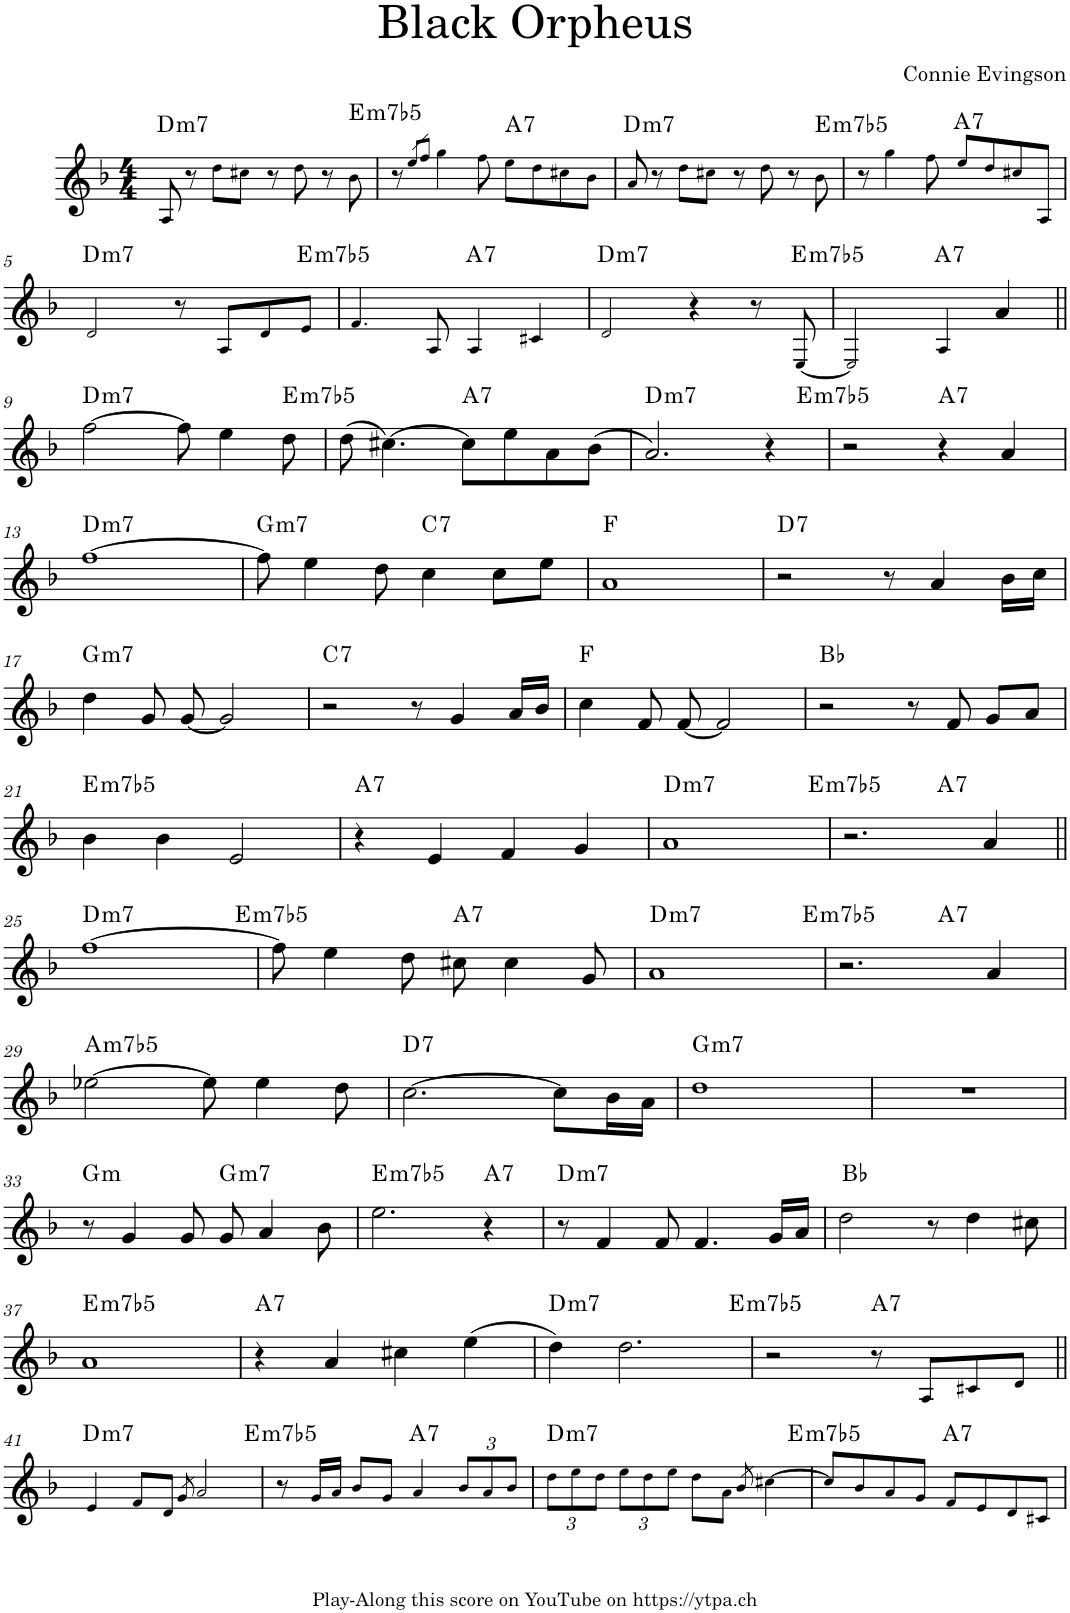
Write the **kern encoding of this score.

**kern	**harte
*part1	*part1
*staff1	*
*I"Piano	*
*I'Pno.	*
*clefG2	*
*k[b-]	*
*M4/4	*
=1	=1
!	!LO:H:kt=m7
8A!/	D:min7
8r	.
8dd!\L	.
8cc#X!\J	.
8r	.
8dd!\	.
8r	.
!	!LO:H:kt=m7b5
8b-!\	E:hdim7
=2	=2
8r	.
8qee/L	.
8qff/J	.
4gg!\	.
8ff!\	.
!	!LO:H:kt=7
8ee!\L	A:7
8dd!\	.
8cc#X!\	.
8b-!\J	.
=3	=3
!	!LO:H:kt=m7
8a!/	D:min7
8r	.
8dd!\L	.
8cc#X!\J	.
8r	.
8dd!\	.
8r	.
!	!LO:H:kt=m7b5
8b-!\	E:hdim7
=4	=4
8r	.
4gg!\	.
8ff!\	.
!	!LO:H:kt=7
8ee!/L	A:7
8dd!/	.
8cc#X!/	.
8A!/J	.
!!LO:LB:g=z
=5	=5
!	!LO:H:kt=m7
2d!/	D:min7
8r	.
8A!/L	.
8d!/	.
!	!LO:H:kt=m7b5
8e!/J	E:hdim7
=6	=6
4.f!/	.
8A!/	.
!	!LO:H:kt=7
4A!/	A:7
4c#X!/	.
=7	=7
!	!LO:H:kt=m7
2d!/	D:min7
4r	.
8r	.
!	!LO:H:kt=m7b5
[8E!/	E:hdim7
=8	=8
2E!/]	.
!	!LO:H:kt=7
4A!/	A:7
4a/	.
!!LO:LB:g=z
=9||	=9||
!	!LO:H:kt=m7
[2ff\	D:min7
8ff\]	.
4ee\	.
!	!LO:H:kt=m7b5
8dd\	E:hdim7
=10	=10
(8dd\	.
[4.cc#X\)	.
!	!LO:H:kt=7
8cc#\L]	A:7
8ee\	.
8a\	.
(8b-\J	.
=11	=11
!	!LO:H:kt=m7
*^	*
2.a/)	2..ryy	D:min7
4r	.	.
!	!	!LO:H:kt=m7b5
.	8ryy	E:hdim7
*v	*v	*
=12	=12
2r	.
!	!LO:H:kt=7
4r	A:7
4a/	.
!!LO:LB:g=z
=13	=13
!	!LO:H:kt=m7
[1ff	D:min7
=14	=14
!	!LO:H:kt=m7
8ff\]	G:min7
4ee\	.
8dd\	.
!	!LO:H:kt=7
4cc\	C:7
8cc\L	.
8ee\J	.
=15	=15
1a	F:maj
=16	=16
!	!LO:H:kt=7
2r	D:7
8r	.
4a/	.
16b-\LL	.
16cc\JJ	.
!!LO:LB:g=z
=17	=17
!	!LO:H:kt=m7
4dd\	G:min7
8g/	.
[8g/	.
2g/]	.
=18	=18
!	!LO:H:kt=7
2r	C:7
8r	.
4g/	.
16a/LL	.
16b-/JJ	.
=19	=19
4cc\	F:maj
8f/	.
[8f/	.
2f/]	.
=20	=20
2r	Bb:maj
8r	.
8f/	.
8g/L	.
8a/J	.
!!LO:LB:g=z
=21	=21
!	!LO:H:kt=m7b5
4b-\	E:hdim7
4b-\	.
2e/	.
=22	=22
!	!LO:H:kt=7
4r	A:7
4e/	.
4f/	.
4g/	.
=23	=23
!	!LO:H:kt=m7
*^	*
1a	2..ryy	D:min7
!	!	!LO:H:kt=m7b5
.	8ryy	E:hdim7
=24	=24	=24
2.r	2ryy	.
!	!	!LO:H:kt=7
.	2ryy	A:7
4a/	.	.
!!LO:LB:g=z	!!
=25||	=25||	=25||
!	!	!LO:H:kt=m7
[1ff	2..ryy	D:min7
!	!	!LO:H:kt=m7b5
.	8ryy	E:hdim7
*v	*v	*
=26	=26
8ff\]	.
4ee\	.
8dd\	.
!	!LO:H:kt=7
8cc#X\	A:7
4cc#\	.
8g/	.
=27	=27
!	!LO:H:kt=m7
*^	*
1a	2..ryy	D:min7
!	!	!LO:H:kt=m7b5
.	8ryy	E:hdim7
=28	=28	=28
2.r	2ryy	.
!	!	!LO:H:kt=7
.	2ryy	A:7
4a/	.	.
!!LO:LB:g=z	!!
=29	=29	=29
!	!	!LO:H:kt=m7b5
*v	*v	*
[2ee-X\	A:hdim7
8ee-\]	.
4ee-\	.
8dd\	.
=30	=30
!	!LO:H:kt=7
[2.cc\	D:7
8cc\L]	.
16b-\L	.
16a\JJ	.
=31	=31
!	!LO:H:kt=m7
1dd	G:min7
=32	=32
1r	.
!!LO:LB:g=z
=33	=33
!	!LO:H:kt=m
8r	G:min
4g/	.
8g/	.
!	!LO:H:kt=m7
8g/	G:min7
4a/	.
8b-\	.
=34	=34
!	!LO:H:kt=m7b5
2.ee\	E:hdim7
!	!LO:H:kt=7
4r	A:7
=35	=35
!	!LO:H:kt=m7
8r	D:min7
4f/	.
8f/	.
4.f/	.
16g/LL	.
16a/JJ	.
=36	=36
2dd\	Bb:maj
8r	.
4dd\	.
8cc#X\	.
!!LO:LB:g=z
=37	=37
!	!LO:H:kt=m7b5
1a	E:hdim7
=38	=38
!	!LO:H:kt=7
4r	A:7
4a/	.
4cc#X\	.
(4ee\	.
=39	=39
!	!LO:H:kt=m7
*^	*
4dd\)	2..ryy	D:min7
2.dd\	.	.
!	!	!LO:H:kt=m7b5
.	8ryy	E:hdim7
*v	*v	*
=40	=40
2r	.
!	!LO:H:kt=7
8r	A:7
8A!/L	.
8c#X!/	.
8d!/J	.
!!LO:LB:g=z
=41||	=41||
!	!LO:H:kt=m7
*^	*
4e!/	2..ryy	D:min7
8f!/L	.	.
8d!/J	.	.
8qg/	.	.
2a!/	.	.
!	!	!LO:H:kt=m7b5
.	8ryy	E:hdim7
*v	*v	*
=42	=42
8r	.
16g!/LL	.
16a!/JJ	.
8b-!/L	.
8g!/J	.
!	!LO:H:kt=7
4a!/	A:7
*Xbrackettup	*
12b-!/L	.
12a!/	.
12b-!/J	.
=43	=43
!	!LO:H:kt=m7
*^	*
12dd!\L	2..ryy	D:min7
12ee!\	.	.
12dd!\J	.	.
12ee!\L	.	.
12dd!\	.	.
12ee!\J	.	.
8dd!\L	.	.
8a!\J	.	.
8qb-/	.	.
[4cc#X!\	.	.
!	!	!LO:H:kt=m7b5
.	8ryy	E:hdim7
*v	*v	*
=44	=44
8cc#!/L]	.
8b-!/	.
8a!/	.
8g!/J	.
!	!LO:H:kt=7
8f!/L	A:7
8e!/	.
8d!/	.
8c#X!/J	.
=	=
*-	*-
